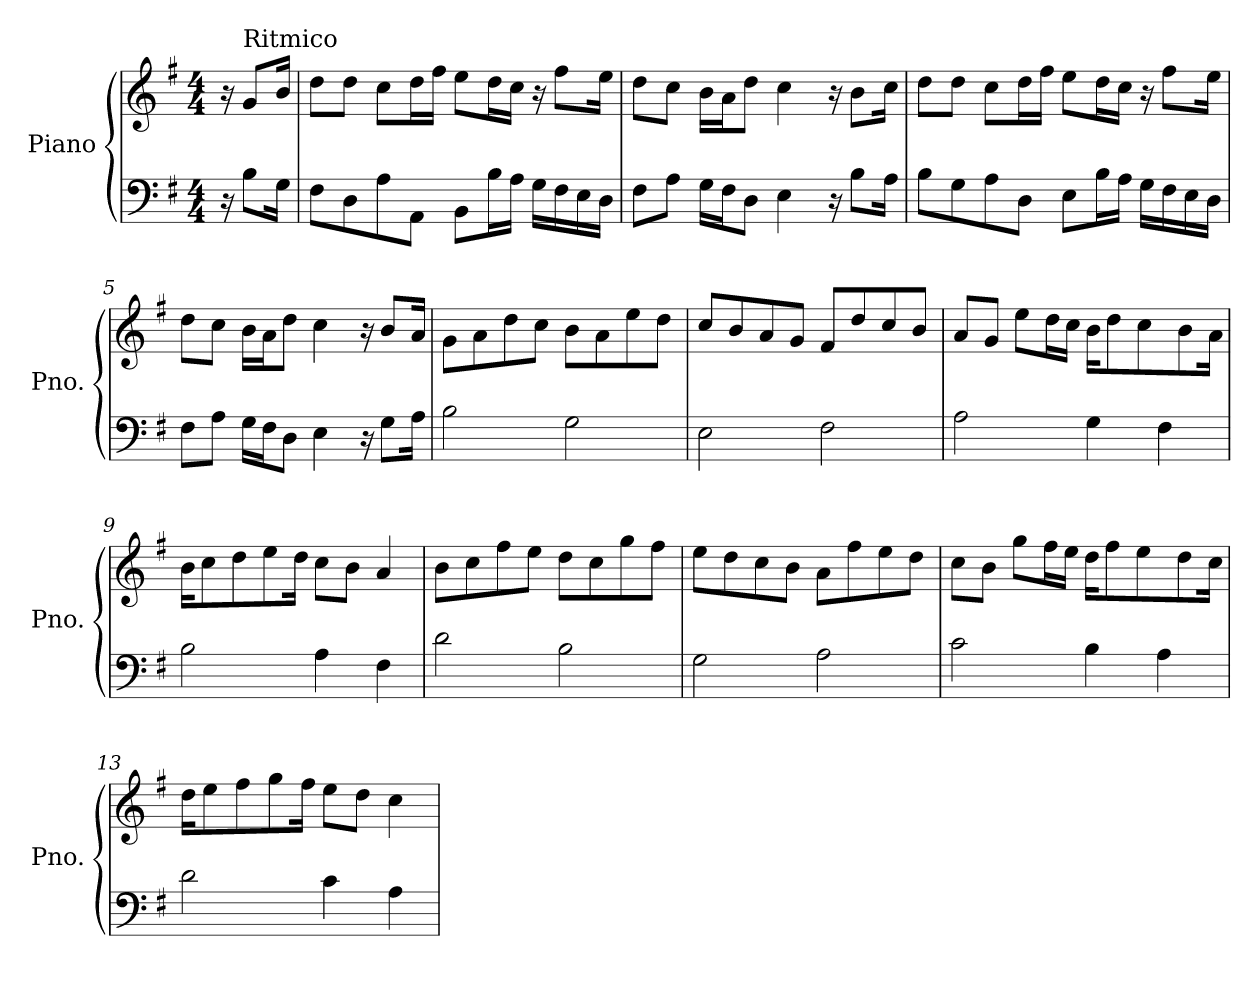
**kern	**kern
*part1	*part1
*staff2	*staff1
*I"Piano	*
*I'Pno.	*
*clefF4	*clefG2
*k[f#]	*k[f#]
*M4/4	*M4/4
*MM105	*MM105
=1	=1
16r	16r
!	!LO:TX:a:t=Ritmico
8B\L	8g/L
16G\Jk	16b/Jk
=2	=2
8F#\L	8dd\L
8D\	8dd\J
8A\	8cc\L
8AA\J	16dd\L
.	16ff#\JJ
8BB\L	8ee\L
16B\L	16dd\L
16A\JJ	16cc\JJ
16G\LL	16r
16F#\	8ff#\L
16E\	.
16D\JJ	16ee\Jk
=3	=3
8F#\L	8dd\L
8A\J	8cc\J
16G\LL	16b\LL
16F#\J	16a\J
8D\J	8dd\J
4E\	4cc\
16r	16r
8B\L	8b\L
16A\Jk	16cc\Jk
=4	=4
8B\L	8dd\L
8G\	8dd\J
8A\	8cc\L
8D\J	16dd\L
.	16ff#\JJ
8E\L	8ee\L
16B\L	16dd\L
16A\JJ	16cc\JJ
16G\LL	16r
16F#\	8ff#\L
16E\	.
16D\JJ	16ee\Jk
!!LO:LB:g=z
=5	=5
8F#\L	8dd\L
8A\J	8cc\J
16G\LL	16b\LL
16F#\J	16a\J
8D\J	8dd\J
4E\	4cc\
16r	16r
8G\L	8b/L
16A\Jk	16a/Jk
=6	=6
2B\	8g\L
.	8a\
.	8dd\
.	8cc\J
2G\	8b\L
.	8a\
.	8ee\
.	8dd\J
=7	=7
2E\	8cc/L
.	8b/
.	8a/
.	8g/J
2F#\	8f#/L
.	8dd/
.	8cc/
.	8b/J
=8	=8
2A\	8a/L
.	8g/J
.	8ee\L
.	16dd\L
.	16cc\JJ
4G\	16b\KL
.	8dd\
.	8cc\
4F#\	.
.	8b\
.	16a\Jk
=9	=9
2B\	16b\KL
.	8cc\
.	8dd\
.	8ee\
.	16dd\Jk
4A\	8cc\L
.	8b\J
4F#\	4a/
!!LO:LB:g=z
=10	=10
2d\	8b\L
.	8cc\
.	8ff#\
.	8ee\J
2B\	8dd\L
.	8cc\
.	8gg\
.	8ff#\J
=11	=11
2G\	8ee\L
.	8dd\
.	8cc\
.	8b\J
2A\	8a\L
.	8ff#\
.	8ee\
.	8dd\J
=12	=12
2c\	8cc\L
.	8b\J
.	8gg\L
.	16ff#\L
.	16ee\JJ
4B\	16dd\KL
.	8ff#\
.	8ee\
4A\	.
.	8dd\
.	16cc\Jk
=13	=13
2d\	16dd\KL
.	8ee\
.	8ff#\
.	8gg\
.	16ff#\Jk
4c\	8ee\L
.	8dd\J
4A\	4cc\
=	=
*-	*-
